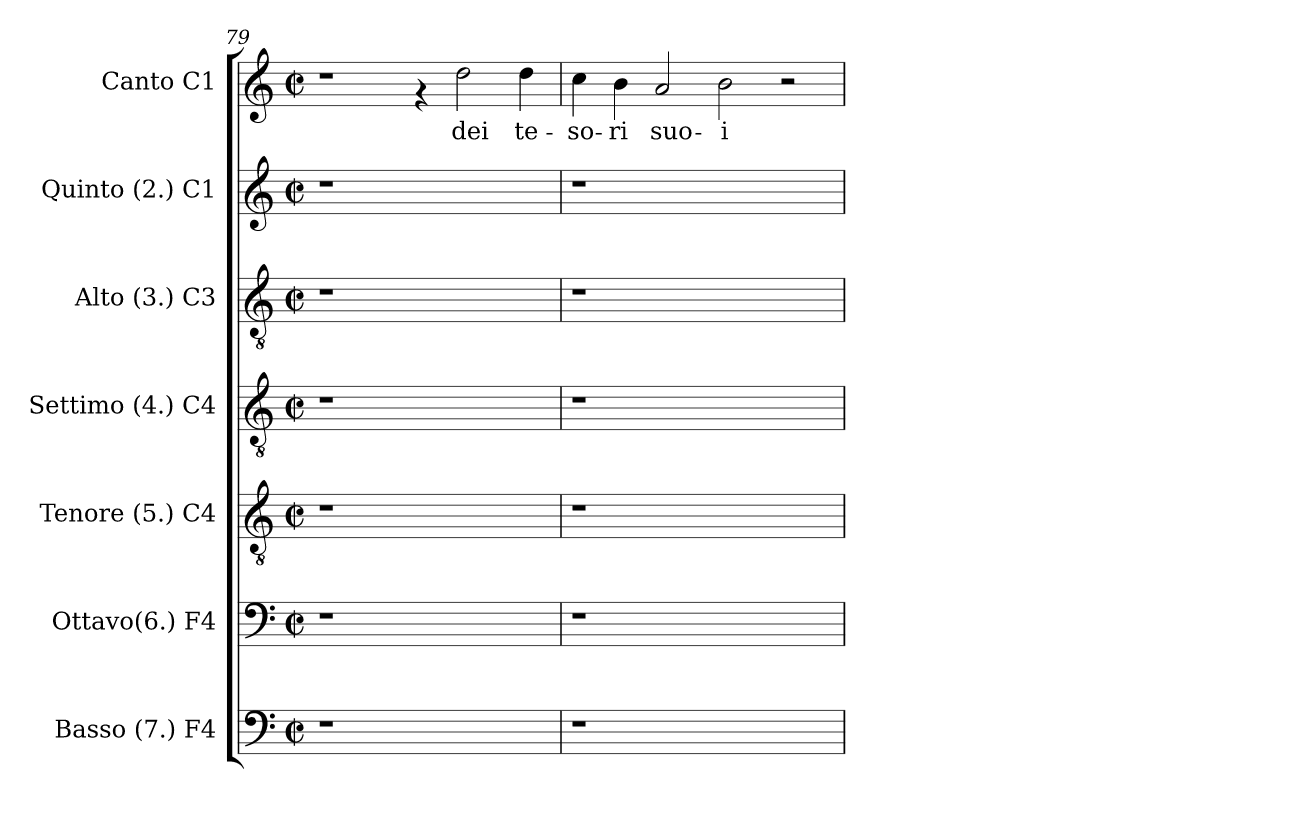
**kern	**kern	**kern	**kern	**kern	**kern	**kern	**text
*part7	*part6	*part5	*part4	*part3	*part2	*part1	*part1
*staff7	*staff6	*staff5	*staff4	*staff3	*staff2	*staff1	*staff1
*I"Basso (7.)  F4	*I"Ottavo(6.)  F4	*I"Tenore (5.)  C4	*I"Settimo (4.)  C4	*I"Alto (3.)  C3	*I"Quinto (2.)  C1	*I"Canto  C1	*
*	*	*I'T	*	*I'A	*	*I'C	*
*clefF4	*clefF4	*clefGv2	*clefGv2	*clefGv2	*clefG2	*clefG2	*
*k[]	*k[]	*k[]	*k[]	*k[]	*k[]	*k[]	*
*C:	*C:	*C:	*C:	*C:	*C:	*C:	*
*M2/2	*M2/2	*M2/2	*M2/2	*M2/2	*M2/2	*M2/2	*
*met(c|)	*met(c|)	*met(c|)	*met(c|)	*met(c|)	*met(c|)	*met(c|)	*
=79	=79	=79	=79	=79	=79	=79	=79
1r	1r	1r	1r	1r	1r	1r	.
1ryy	1ryy	1ryy	1ryy	1ryy	1ryy	4rf	.
!	!	!	!	!	!	!	!LO:LY:b:cj
.	.	.	.	.	.	2dd\	dei
!	!	!	!	!	!	!	!LO:LY:b:cj
.	.	.	.	.	.	4dd\	te-
!!LO:LB:g=z
=80	=80	=80	=80	=80	=80	=80	=80
!	!	!	!	!	!	!	!LO:LY:b:cj
1r	1r	1r	1r	1r	1r	4cc\	-so-
!	!	!	!	!	!	!	!LO:LY:b:cj
.	.	.	.	.	.	4b\	-ri
!	!	!	!	!	!	!	!LO:LY:b:cj
.	.	.	.	.	.	2a/	suo-
!	!	!	!	!	!	!	!LO:LY:b:cj
1ryy	1ryy	1ryy	1ryy	1ryy	1ryy	2b\	-i
.	.	.	.	.	.	2r	.
=	=	=	=	=	=	=	=
*-	*-	*-	*-	*-	*-	*-	*-
